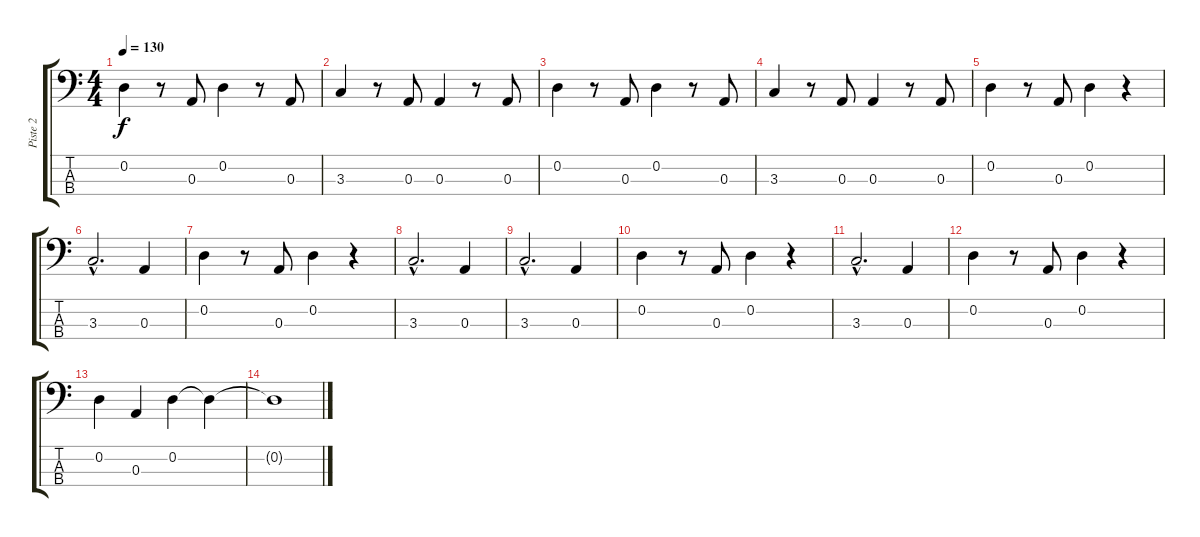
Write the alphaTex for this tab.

\track ("Piste 2" "Piste 2") {instrument electricbassfinger}
\staff {score tabs}
\tuning (G2 D2 A1 E1) {hide}
\ts (4 4)
\tempo 130
\clef f4
\ks c
0.2.4{dy f} r.8 0.3.8 0.2.4 r.8 0.3.8 |
3.3.4 r.8 0.3.8 0.3.4 r.8 0.3.8 |
0.2.4 r.8 0.3.8 0.2.4 r.8 0.3.8 |
3.3.4 r.8 0.3.8 0.3.4 r.8 0.3.8 |
0.2.4 r.8 0.3.8 0.2.4 r.4 |
3.3{hac}.2{d} 0.3.4 |
0.2.4 r.8 0.3.8 0.2.4 r.4 |
3.3{hac}.2{d} 0.3.4 |
3.3{hac}.2{d} 0.3.4 |
0.2.4 r.8 0.3.8 0.2.4 r.4 |
3.3{hac}.2{d} 0.3.4 |
0.2.4 r.8 0.3.8 0.2.4 r.4 |
0.2.4 0.3.4 0.2.4 0.2{t}.4 |
0.2{t}.1
